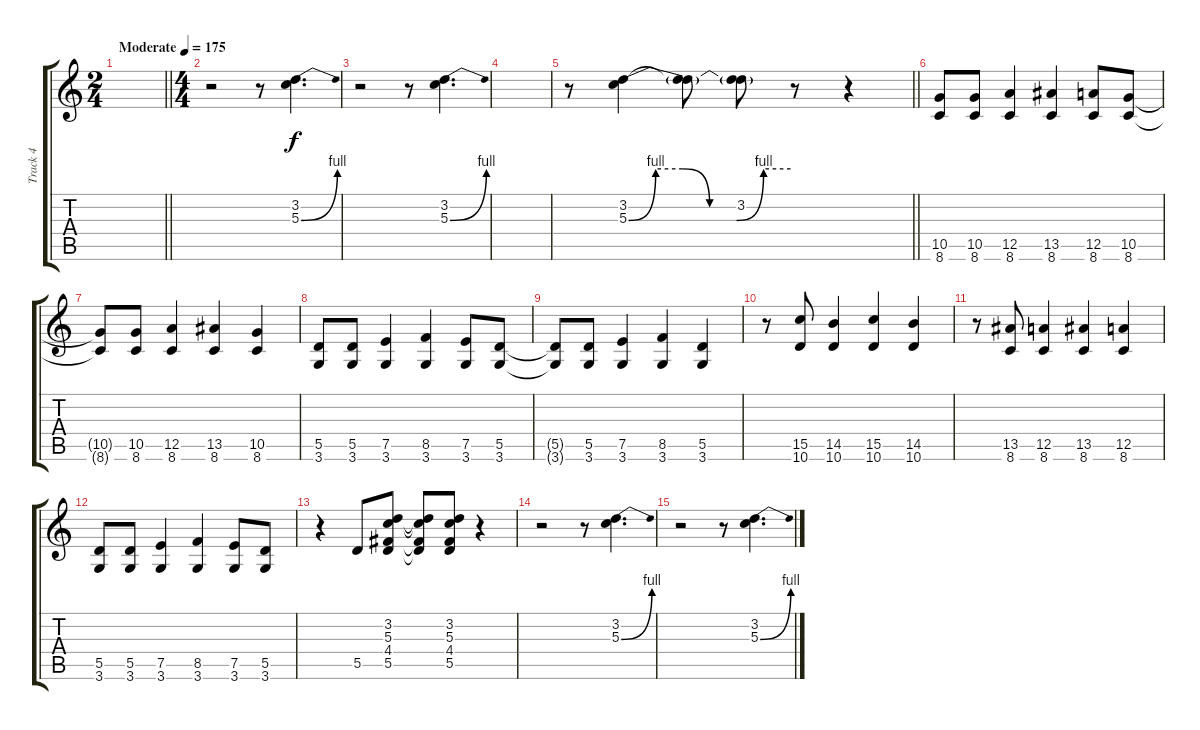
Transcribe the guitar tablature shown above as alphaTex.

\track ("Track 4" "Track 4") {instrument electricguitarclean}
\staff {score tabs}
\tuning (E4 B3 G3 D3 A2 E2) {hide}
\ts (2 4)
\tempo (175 "Moderate")
\clef g2
\barLineRight lightlight
\ks c
|
\ts (4 4)
r.2 r.8 (3.2 5.3{be (bend 0 0 60 4)}).4{d} |
r.2 r.8 (3.2 5.3{be (bend 0 0 60 4)}).4{d} |
|
\barLineRight lightlight
r.8 (3.2 5.3{be (custom 0 0 10 4 20 4 30 0 40 0 50 4 60 4)}).4 (3.2{t} 5.3{t}).8 (3.2 5.3{t}).8 r.8 r.4 |
(10.5 8.6).8 (10.5 8.6).8 (12.5 8.6).4 (13.5 8.6).4 (12.5 8.6).8 (10.5 8.6).8 |
(10.5{t} 8.6{t}).8 (10.5 8.6).8 (12.5 8.6).4 (13.5 8.6).4 (10.5 8.6).4 |
(5.5 3.6).8 (5.5 3.6).8 (7.5 3.6).4 (8.5 3.6).4 (7.5 3.6).8 (5.5 3.6).8 |
(5.5{t} 3.6{t}).8 (5.5 3.6).8 (7.5 3.6).4 (8.5 3.6).4 (5.5 3.6).4 |
r.8 (15.5 10.6).8 (14.5 10.6).4 (15.5 10.6).4 (14.5 10.6).4 |
r.8 (13.5 8.6).8 (12.5 8.6).4 (13.5 8.6).4 (12.5 8.6).4 |
(5.5 3.6).8 (5.5 3.6).8 (7.5 3.6).4 (8.5 3.6).4 (7.5 3.6).8 (5.5 3.6).8 |
r.4 5.5.8 (3.2 5.3 4.4 5.5).8 (3.2{t} 5.3{t} 4.4{t} 5.5{t}).8 (3.2 5.3 4.4 5.5).8 r.4 |
r.2 r.8 (3.2 5.3{be (bend 0 0 60 4)}).4{d} |
r.2 r.8 (3.2 5.3{be (bend 0 0 60 4)}).4{d}
